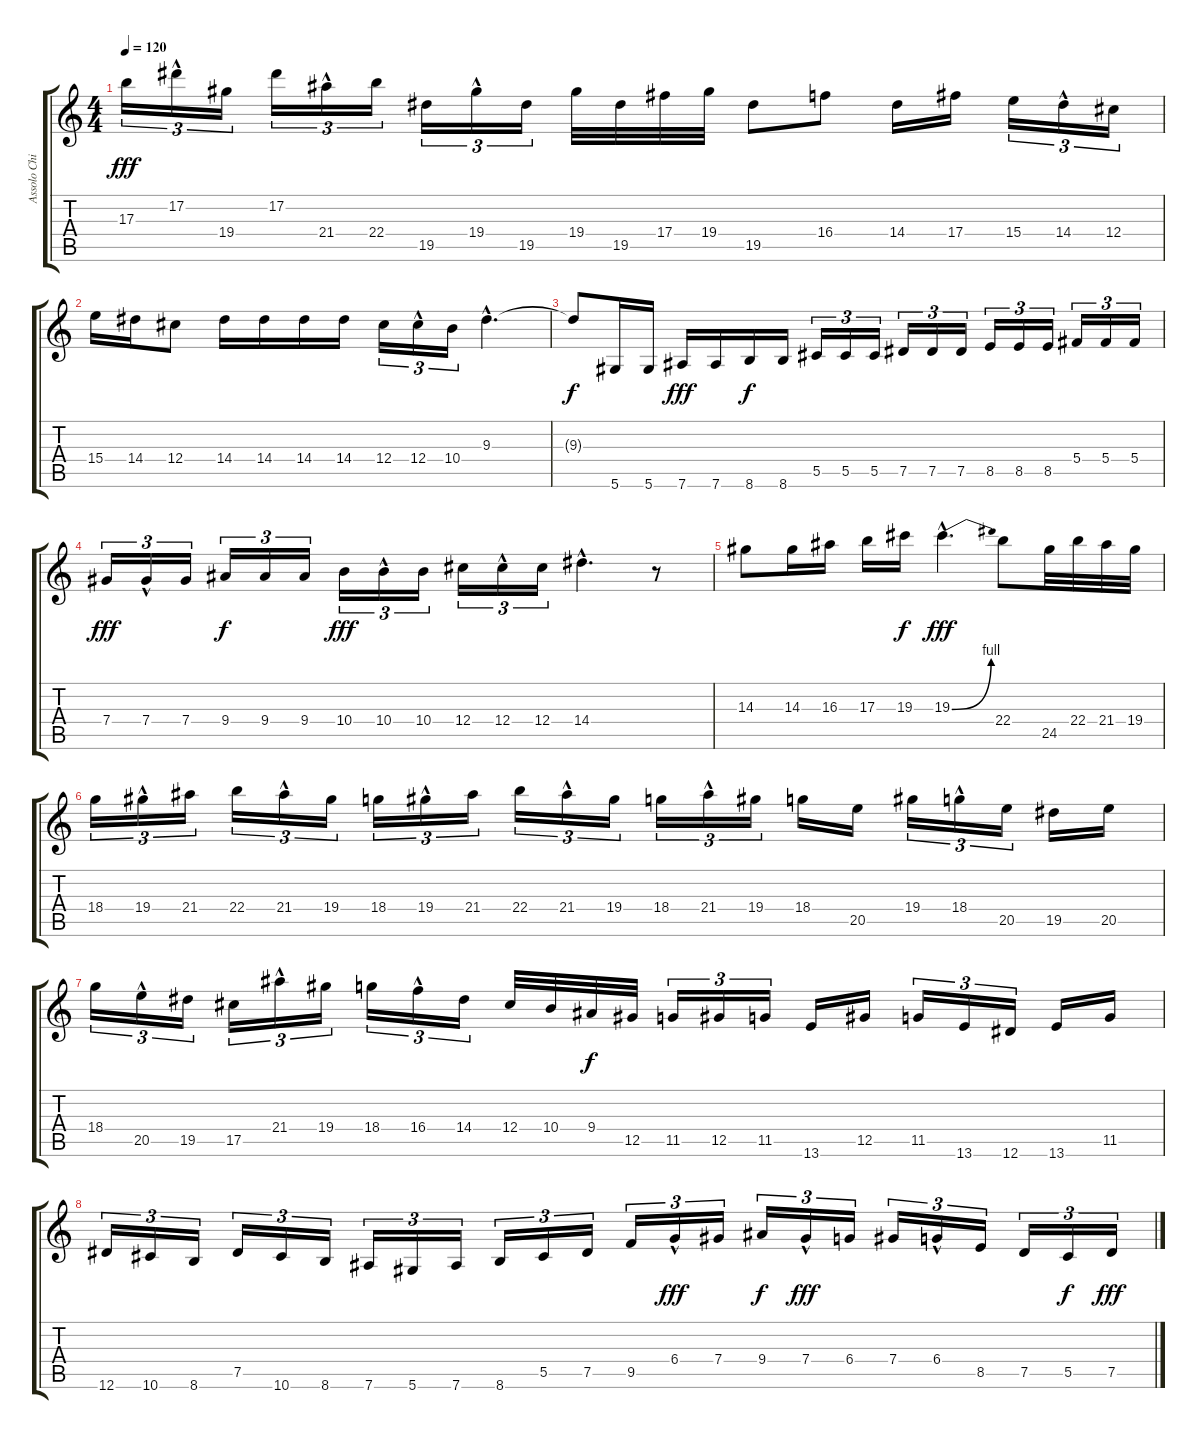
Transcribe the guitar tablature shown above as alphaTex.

\track ("Assolo Chitarra 1" "Assolo Chi") {instrument overdrivenguitar}
\staff {score tabs}
\tuning (Eb4 Bb3 Gb3 Db3 Ab2 Eb2) {hide}
\ts (4 4)
\tempo 120
\clef g2
\ks c
17.3.16{tu (3 2) dy fff} 17.2{hac}.16{tu (3 2)} 19.4.16{tu (3 2)} 17.2.16{tu (3 2)} 21.4{hac}.16{tu (3 2)} 22.4.16{tu (3 2)} 19.5.16{tu (3 2)} 19.4{hac}.16{tu (3 2)} 19.5.16{tu (3 2)} 19.4.32 19.5.32 17.4.32 19.4.32 19.5.8 16.4.8 14.4.16 17.4.16 15.4.16{tu (3 2)} 14.4{hac}.16{tu (3 2)} 12.4.16{tu (3 2)} |
15.4.16 14.4.16 12.4.8 14.4.16 14.4.16 14.4.16 14.4.16 12.4.16{tu (3 2)} 12.4{hac}.16{tu (3 2)} 10.4.16{tu (3 2)} 9.3{hac}.4{d} |
9.3{t}.8{dy f} 5.6.16 5.6.16 7.6.16{dy fff} 7.6.16 8.6.16{dy f} 8.6.16 5.5.16{tu (3 2)} 5.5.16{tu (3 2)} 5.5.16{tu (3 2)} 7.5.16{tu (3 2)} 7.5.16{tu (3 2)} 7.5.16{tu (3 2)} 8.5.16{tu (3 2)} 8.5.16{tu (3 2)} 8.5.16{tu (3 2)} 5.4.16{tu (3 2)} 5.4.16{tu (3 2)} 5.4.16{tu (3 2)} |
7.4.16{tu (3 2) dy fff} 7.4{hac}.16{tu (3 2)} 7.4.16{tu (3 2)} 9.4.16{tu (3 2) dy f} 9.4.16{tu (3 2)} 9.4.16{tu (3 2)} 10.4.16{tu (3 2) dy fff} 10.4{hac}.16{tu (3 2)} 10.4.16{tu (3 2)} 12.4.16{tu (3 2)} 12.4{hac}.16{tu (3 2)} 12.4.16{tu (3 2)} 14.4{hac}.4{d} r.8 |
14.3.8 14.3.16 16.3.16 17.3.16 19.3.16{dy f} 19.3{be (bend 0 0 60 4) hac}.4{d dy fff} 22.4.8 24.5.32 22.4.32 21.4.32 19.4.32 |
18.4.16{tu (3 2)} 19.4{hac}.16{tu (3 2)} 21.4.16{tu (3 2)} 22.4.16{tu (3 2)} 21.4{hac}.16{tu (3 2)} 19.4.16{tu (3 2)} 18.4.16{tu (3 2)} 19.4{hac}.16{tu (3 2)} 21.4.16{tu (3 2)} 22.4.16{tu (3 2)} 21.4{hac}.16{tu (3 2)} 19.4.16{tu (3 2)} 18.4.16{tu (3 2)} 21.4{hac}.16{tu (3 2)} 19.4.16{tu (3 2)} 18.4.16 20.5.16 19.4.16{tu (3 2)} 18.4{hac}.16{tu (3 2)} 20.5.16{tu (3 2)} 19.5.16 20.5.16 |
18.4.16{tu (3 2)} 20.5{hac}.16{tu (3 2)} 19.5.16{tu (3 2)} 17.5.16{tu (3 2)} 21.4{hac}.16{tu (3 2)} 19.4.16{tu (3 2)} 18.4.16{tu (3 2)} 16.4{hac}.16{tu (3 2)} 14.4.16{tu (3 2)} 12.4.32 10.4.32 9.4.32{dy f} 12.5.32 11.5.16{tu (3 2)} 12.5.16{tu (3 2)} 11.5.16{tu (3 2)} 13.6.16 12.5.16 11.5.16{tu (3 2)} 13.6.16{tu (3 2)} 12.6.16{tu (3 2)} 13.6.16 11.5.16 |
12.6.16{tu (3 2)} 10.6.16{tu (3 2)} 8.6.16{tu (3 2)} 7.5.16{tu (3 2)} 10.6.16{tu (3 2)} 8.6.16{tu (3 2)} 7.6.16{tu (3 2)} 5.6.16{tu (3 2)} 7.6.16{tu (3 2)} 8.6.16{tu (3 2)} 5.5.16{tu (3 2)} 7.5.16{tu (3 2)} 9.5.16{tu (3 2)} 6.4{hac}.16{tu (3 2) dy fff} 7.4.16{tu (3 2)} 9.4.16{tu (3 2) dy f} 7.4{hac}.16{tu (3 2) dy fff} 6.4.16{tu (3 2)} 7.4.16{tu (3 2)} 6.4{hac}.16{tu (3 2)} 8.5.16{tu (3 2)} 7.5.16{tu (3 2)} 5.5.16{tu (3 2) dy f} 7.5.16{tu (3 2) dy fff}
